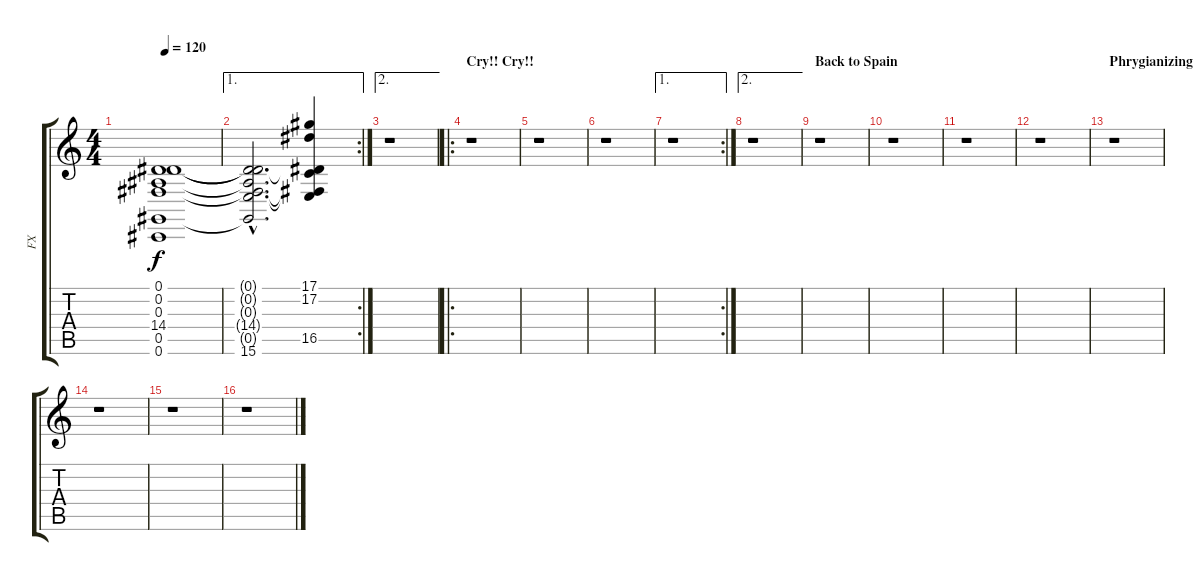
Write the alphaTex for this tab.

\track ("FX" "FX") {instrument seashore}
\staff {score tabs}
\tuning (Eb4 Bb3 Gb3 Db3 Ab2 Db2) {hide}
\ts (4 4)
\tempo 120
\clef g2
\ks c
(0.1{t} 0.2{t} 0.3{t} 14.4 0.5{t} 0.6{t}).1{dy f instrument birdtweet} |
\ae 1
\rc 2
(0.1{hac t} 0.2{hac t} 0.3{hac t} 14.4{hac t} 0.5{hac t} 15.6{hac}).2{d} (17.1 17.2 0.3{t} 14.4{t} 16.5 15.6{t}).4 |
\ae 2
r.1 |
\ro
\section ("" "Cry!! Cry!!")
r.1 |
r.1 |
r.1 |
\ae 1
\rc 2
r.1 |
\ae 2
r.1 |
\section ("" "Back to Spain")
r.1 |
r.1 |
r.1 |
r.1 |
\section ("" "Phrygianizing")
r.1 |
r.1 |
r.1 |
r.1
